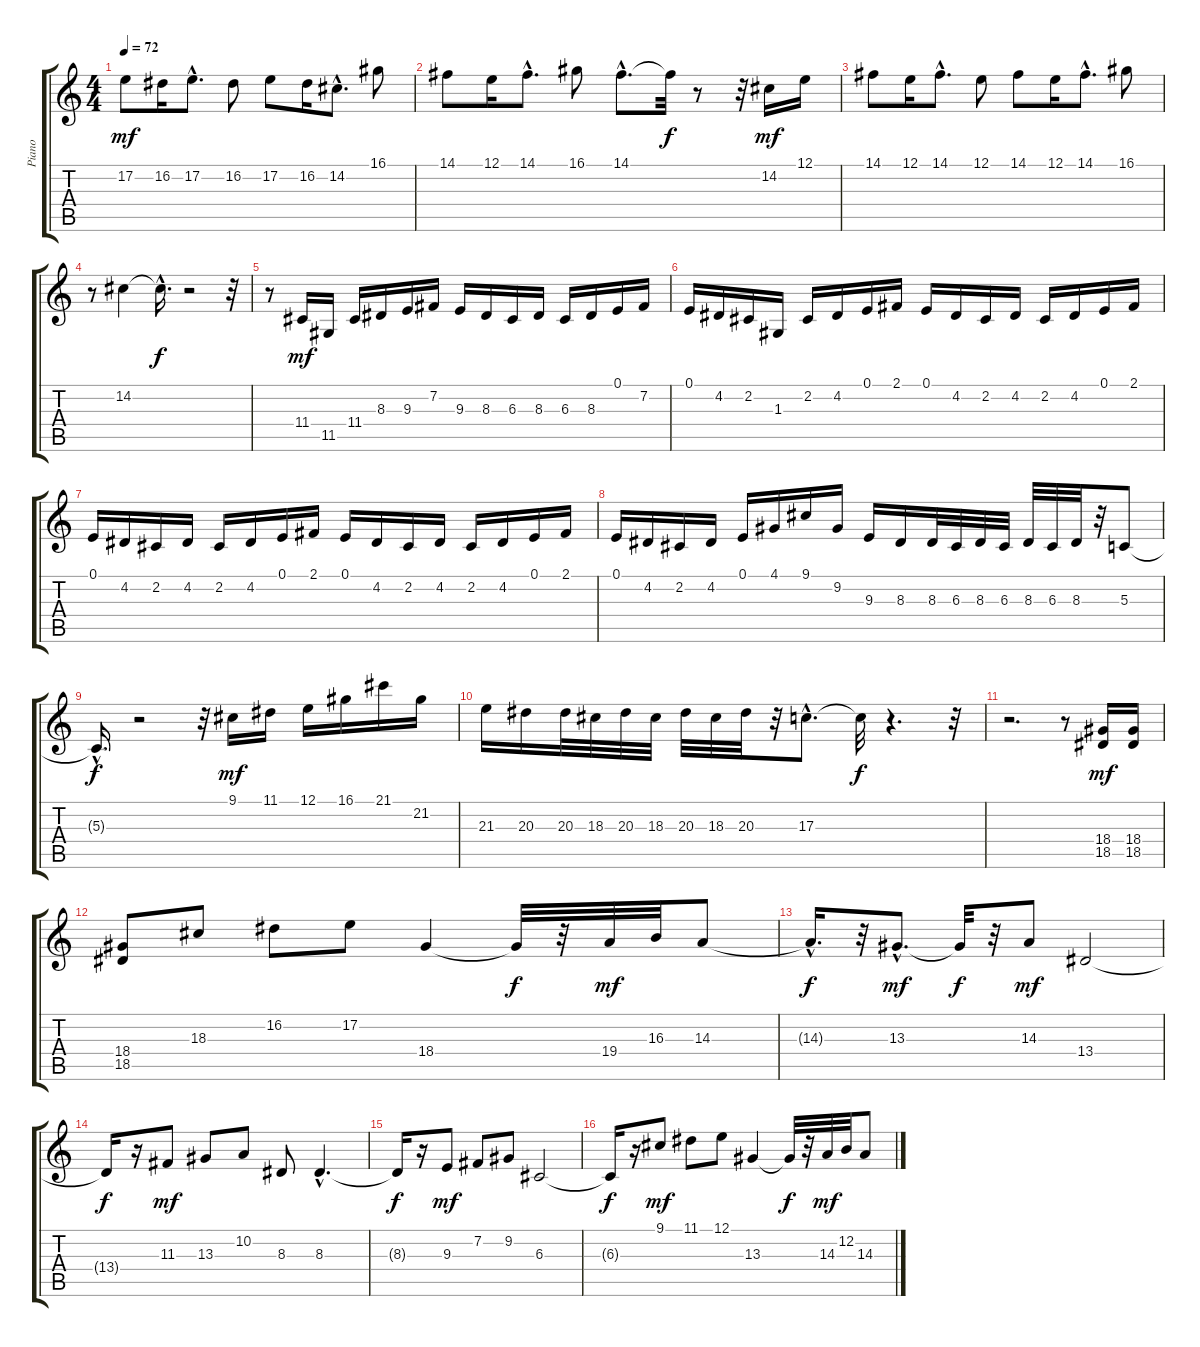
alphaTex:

\track ("Piano" "Piano") {instrument acousticgrandpiano}
\staff {score tabs}
\tuning (E4 B3 G3 D3 A2 E2) {hide}
\ts (4 4)
\tempo 72
\clef g2
\ks c
17.2.8{dy mf} 16.2.16 17.2{hac}.8{d} 16.2.8 17.2.8 16.2.16 14.2{hac}.8{d} 16.1.8 |
14.1.8 12.1.16 14.1{hac}.8{d} 16.1.8 14.1{hac}.8{d} 14.1{t}.32{dy f} r.8 r.32 14.2.16{dy mf} 12.1.16 |
14.1.8 12.1.16 14.1{hac}.8{d} 12.1.8 14.1.8 12.1.16 14.1{hac}.8{d} 16.1.8 |
r.8 14.2.4 14.2{hac t}.16{d dy f} r.2 r.32 |
r.8 11.4.16{dy mf} 11.5.16 11.4.16 8.3.16 9.3.16 7.2.16 9.3.16 8.3.16 6.3.16 8.3.16 6.3.16 8.3.16 0.1.16 7.2.16 |
0.1.16 4.2.16 2.2.16 1.3.16 2.2.16 4.2.16 0.1.16 2.1.16 0.1.16 4.2.16 2.2.16 4.2.16 2.2.16 4.2.16 0.1.16 2.1.16 |
0.1.16 4.2.16 2.2.16 4.2.16 2.2.16 4.2.16 0.1.16 2.1.16 0.1.16 4.2.16 2.2.16 4.2.16 2.2.16 4.2.16 0.1.16 2.1.16 |
0.1.16 4.2.16 2.2.16 4.2.16 0.1.16 4.1.16 9.1.16 9.2.16 9.3.16 8.3.16 8.3.32 6.3.32 8.3.32 6.3.32 8.3.32 6.3.32 8.3.32 r.32 5.3.8 |
5.3{hac t}.16{d dy f} r.2 r.32 9.1.16{dy mf} 11.1.16 12.1.16 16.1.16 21.1.16 21.2.16 |
21.3.16 20.3.16 20.3.32 18.3.32 20.3.32 18.3.32 20.3.32 18.3.32 20.3.32 r.32 17.3{hac}.8{d} 17.3{t}.32{dy f} r.4{d} r.32 |
r.2{d} r.8 (18.4 18.5).16{dy mf} (18.4 18.5).16 |
(18.4 18.5).8 18.3.8 16.2.8 17.2.8 18.4.4 18.4{t}.32{dy f} r.32 19.4.32{dy mf} 16.3.32 14.3.8 |
14.3{hac t}.16{d dy f} r.32 13.3{hac}.8{d dy mf} 13.3{t}.32{dy f} r.32 14.3.8{dy mf} 13.4.2 |
13.4{t}.16{dy f} r.16 11.3.8{dy mf} 13.3.8 10.2.8 8.3.8 8.3{hac}.4{d} |
8.3{t}.16{dy f} r.16 9.3.8{dy mf} 7.2.8 9.2.8 6.3.2 |
6.3{t}.16{dy f} r.16 9.1.8{dy mf} 11.1.8 12.1.8 13.3.4 13.3{t}.32{dy f} r.32 14.3.32{dy mf} 12.2.32 14.3.8
